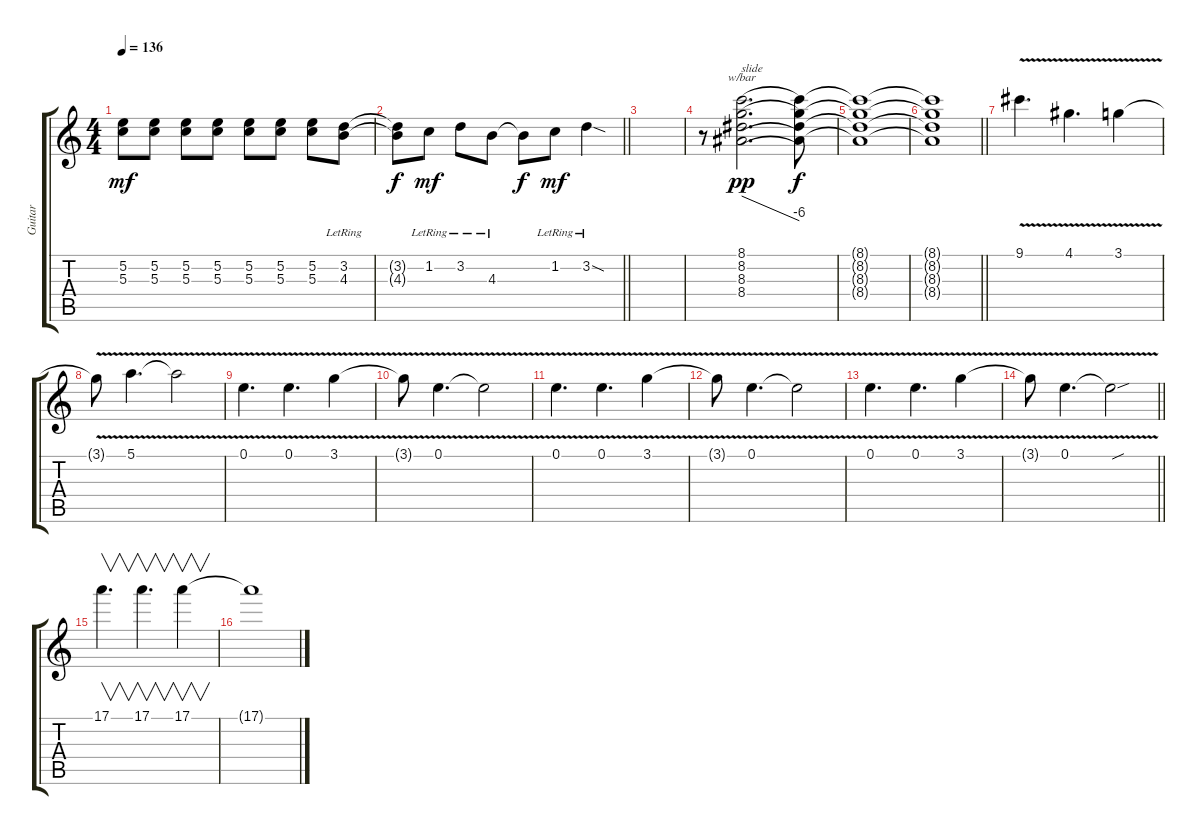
\track ("Guitar" "Guitar") {instrument overdrivenguitar}
\staff {score tabs}
\tuning (E4 B3 G3 D3 A2 E2) {hide}
\ts (4 4)
\tempo 136
\clef g2
\ks c
(5.2 5.3).8{dy mf} (5.2 5.3).8 (5.2 5.3).8 (5.2 5.3).8 (5.2 5.3).8 (5.2 5.3).8 (5.2 5.3).8 (3.2{lr} 4.3{lr}).8 |
\barLineRight lightlight
(3.2{t} 4.3{t}).8{dy f} 1.2{lr}.8{dy mf} 3.2{lr}.8 4.3{lr}.8 4.3{t}.8{dy f} 1.2{lr}.8{dy mf} 3.2{sod lr}.4 |
\section ("" "")
|
r.8 (8.1 8.2 8.3 8.4).2{d tbe (dive default 0 0 60 -24) txt "slide" dy pp} (8.1{t} 8.2{t} 8.3{t} 8.4{t}).8{dy f} |
(8.1{t} 8.2{t} 8.3{t} 8.4{t}).1 |
\barLineRight lightlight
(8.1{t} 8.2{t} 8.3{t} 8.4{t}).1 |
\section ("" "")
9.1{v}.4{d volume 7} 4.1{v}.4{d} 3.1{v}.4 |
3.1{t}.8 5.1{v}.4{d} 5.1{t}.2 |
0.1{v}.4{d} 0.1{v}.4{d} 3.1{v}.4 |
3.1{v t}.8 0.1{v}.4{d} 0.1{t}.2 |
0.1{v}.4{d} 0.1{v}.4{d} 3.1{v}.4 |
3.1{v t}.8 0.1{v}.4{d} 0.1{t}.2 |
0.1{v}.4{d} 0.1{v}.4{d} 3.1{v}.4 |
\barLineRight lightlight
3.1{v t}.8{volume 13} 0.1{v}.4{d} 0.1{sou t}.2 |
\section ("" "")
17.1.4{v d} 17.1.4{v d} 17.1.4{v} |
17.1{t}.1
